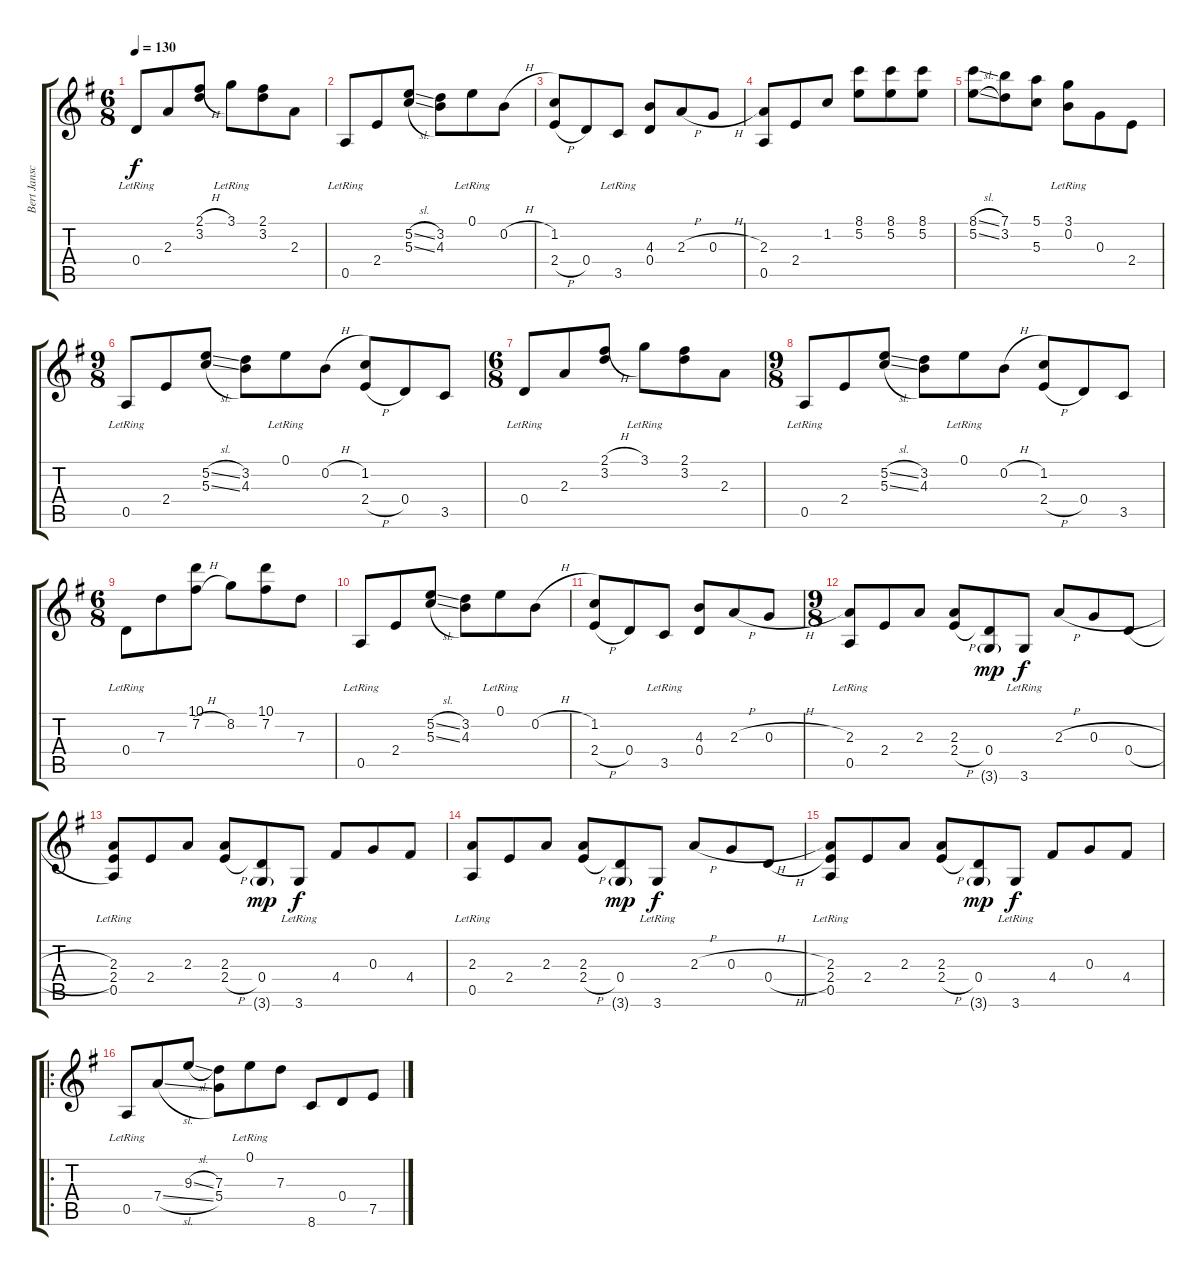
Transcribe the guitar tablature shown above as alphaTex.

\track ("Bert Jansch" "Bert Jansc") {instrument acousticguitarsteel}
\staff {score tabs}
\tuning (E4 B3 G3 D3 A2 E2) {hide}
\ts (6 8)
\tempo 130
\clef g2
\ks g
0.4{lr}.8{dy f} 2.3.8 (2.1{h} 3.2).8 3.1{lr}.8 (2.1 3.2).8 2.3.8 |
0.5{lr}.8 2.4.8 (5.2{sl} 5.3{sl}).8 (3.2 4.3).8 0.1{lr}.8 0.2{h}.8 |
(1.2 2.4{h}).8 0.4.8 3.5{lr}.8 (4.3 0.4).8 2.3{h}.8 0.3{h}.8 |
(2.3 0.5).8 2.4.8 1.2.8 (8.1 5.2).8 (8.1 5.2).8 (8.1 5.2).8 |
(8.1{sl} 5.2{sl}).8 (7.1 3.2).8 (5.1 5.3).8 (3.1 0.2{lr}).8 0.3.8 2.4.8 |
\ts (9 8)
0.5{lr}.8 2.4.8 (5.2{sl} 5.3{sl}).8 (3.2 4.3).8 0.1{lr}.8 0.2{h}.8 (1.2 2.4{h}).8 0.4.8 3.5.8 |
\ts (6 8)
0.4{lr}.8 2.3.8 (2.1{h} 3.2).8 3.1{lr}.8 (2.1 3.2).8 2.3.8 |
\ts (9 8)
0.5{lr}.8 2.4.8 (5.2{sl} 5.3{sl}).8 (3.2 4.3).8 0.1{lr}.8 0.2{h}.8 (1.2 2.4{h}).8 0.4.8 3.5.8 |
\ts (6 8)
0.4{lr}.8 7.3.8 (10.1 7.2{h}).8 8.2.8 (10.1 7.2).8 7.3.8 |
0.5{lr}.8 2.4.8 (5.2{sl} 5.3{sl}).8 (3.2 4.3).8 0.1{lr}.8 0.2{h}.8 |
(1.2 2.4{h}).8 0.4.8 3.5{lr}.8 (4.3 0.4).8 2.3{h}.8 0.3{h}.8 |
\ts (9 8)
(2.3 0.5{lr}).8 2.4.8 2.3.8 (2.3 2.4{h}).8 (0.4 3.6{g}).8{dy mp} 3.6{lr}.8{dy f} 2.3{h}.8 0.3{h}.8 0.4{h}.8 |
(2.3 2.4 0.5{lr}).8 2.4.8 2.3.8 (2.3 2.4{h}).8 (0.4 3.6{g}).8{dy mp} 3.6{lr}.8{dy f} 4.4.8 0.3.8 4.4.8 |
(2.3 0.5{lr}).8 2.4.8 2.3.8 (2.3 2.4{h}).8 (0.4 3.6{g}).8{dy mp} 3.6{lr}.8{dy f} 2.3{h}.8 0.3{h}.8 0.4{h}.8 |
(2.3 2.4 0.5{lr}).8 2.4.8 2.3.8 (2.3 2.4{h}).8 (0.4 3.6{g}).8{dy mp} 3.6{lr}.8{dy f} 4.4.8 0.3.8 4.4.8 |
\ro
0.5{lr}.8 7.4{sl}.8 9.3{sl}.8 (7.3 5.4).8 0.1{lr}.8 7.3.8 8.6.8 0.4.8 7.5.8
